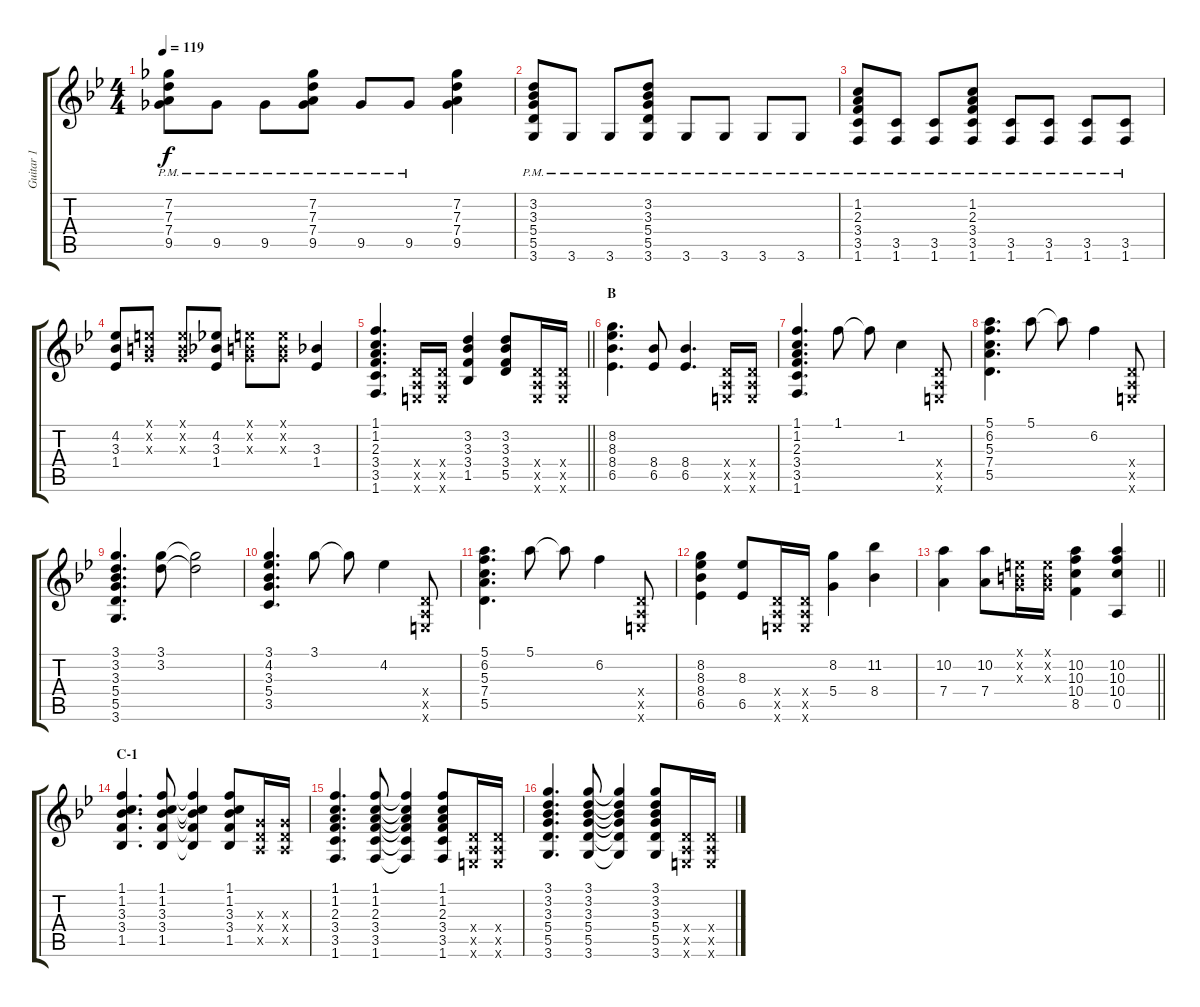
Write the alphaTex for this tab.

\track ("Guitar 1" "Guitar 1") {instrument distortionguitar}
\staff {score tabs}
\tuning (E4 B3 G3 D3 A2 E2) {hide}
\ts (4 4)
\tempo 119
\clef g2
\ks bb
(7.2{pm} 7.3{pm} 7.4{pm} 9.5{pm}).8{dy f} 9.5{pm}.8 9.5{pm}.8 (7.2{pm} 7.3{pm} 7.4{pm} 9.5{pm}).8 9.5{pm}.8 9.5{pm}.8 (7.2 7.3 7.4 9.5).4 |
(3.2{pm} 3.3{pm} 5.4{pm} 5.5{pm} 3.6{pm}).8 3.6{pm}.8 3.6{pm}.8 (3.2{pm} 3.3{pm} 5.4{pm} 5.5{pm} 3.6{pm}).8 3.6{pm}.8 3.6{pm}.8 3.6{pm}.8 3.6{pm}.8 |
(1.2{pm} 2.3{pm} 3.4{pm} 3.5{pm} 1.6{pm}).8 (3.5{pm} 1.6{pm}).8 (3.5{pm} 1.6{pm}).8 (1.2{pm} 2.3{pm} 3.4{pm} 3.5{pm} 1.6{pm}).8 (3.5{pm} 1.6{pm}).8 (3.5{pm} 1.6{pm}).8 (3.5{pm} 1.6{pm}).8 (3.5{pm} 1.6{pm}).8 |
(4.2 3.3 1.4).8 (0.1{x} 0.2{x} 0.3{x}).8 (0.1{x} 0.2{x} 0.3{x}).8 (4.2 3.3 1.4).8 (0.1{x} 0.2{x} 0.3{x}).8 (0.1{x} 0.2{x} 0.3{x}).8 (3.3 1.4).4 |
\barLineRight lightlight
(1.1 1.2 2.3 3.4 3.5 1.6).4{d} (0.4{x} 0.5{x} 0.6{x}).16 (0.4{x} 0.5{x} 0.6{x}).16 (3.2 3.3 3.4 1.5).4 (3.2 3.3 3.4 5.5).8 (0.4{x} 0.5{x} 0.6{x}).16 (0.4{x} 0.5{x} 0.6{x}).16 |
\section ("" "B")
(8.2 8.3 8.4 6.5).4{d} (8.4 6.5).8 (8.4 6.5).4{d} (0.4{x} 0.5{x} 0.6{x}).16 (0.4{x} 0.5{x} 0.6{x}).16 |
(1.1 1.2 2.3 3.4 3.5 1.6).4{d} 1.1.8 1.1{t}.8 1.2.4 (0.4{x} 0.5{x} 0.6{x}).8 |
(5.1 6.2 5.3 7.4 5.5).4{d} 5.1.8 5.1{t}.8 6.2.4 (0.4{x} 0.5{x} 0.6{x}).8 |
(3.1 3.2 3.3 5.4 5.5 3.6).4{d} (3.1 3.2).8 (3.1{t} 3.2{t}).2 |
(3.1 4.2 3.3 5.4 3.5).4{d} 3.1.8 3.1{t}.8 4.2.4 (0.4{x} 0.5{x} 0.6{x}).8 |
(5.1 6.2 5.3 7.4 5.5).4{d} 5.1.8 5.1{t}.8 6.2.4 (0.4{x} 0.5{x} 0.6{x}).8 |
(8.2 8.3 8.4 6.5).4 (8.3 6.5).8 (0.4{x} 0.5{x} 0.6{x}).16 (0.4{x} 0.5{x} 0.6{x}).16 (8.2 5.4).4 (11.2 8.4).4 |
\barLineRight lightlight
(10.2 7.4).4 (10.2 7.4).8 (0.1{x} 0.2{x} 0.3{x}).16 (0.1{x} 0.2{x} 0.3{x}).16 (10.2 10.3 10.4 8.5).4 (10.2 10.3 10.4 0.5).4 |
\section ("" "C-1")
(1.1 1.2 3.3 3.4 1.5).4{d} (1.1 1.2 3.3 3.4 1.5).8 (1.1{t} 1.2{t} 3.3{t} 3.4{t} 1.5{t}).4 (1.1 1.2 3.3 3.4 1.5).8 (0.3{x} 0.4{x} 0.5{x}).16 (0.3{x} 0.4{x} 0.5{x}).16 |
(1.1 1.2 2.3 3.4 3.5 1.6).4{d} (1.1 1.2 2.3 3.4 3.5 1.6).8 (1.1{t} 1.2{t} 2.3{t} 3.4{t} 3.5{t} 1.6{t}).4 (1.1 1.2 2.3 3.4 3.5 1.6).8 (0.4{x} 0.5{x} 0.6{x}).16 (0.4{x} 0.5{x} 0.6{x}).16 |
(3.1 3.2 3.3 5.4 5.5 3.6).4{d} (3.1 3.2 3.3 5.4 5.5 3.6).8 (3.1{t} 3.2{t} 3.3{t} 5.4{t} 5.5{t} 3.6{t}).4 (3.1 3.2 3.3 5.4 5.5 3.6).8 (0.4{x} 0.5{x} 0.6{x}).16 (0.4{x} 0.5{x} 0.6{x}).16
